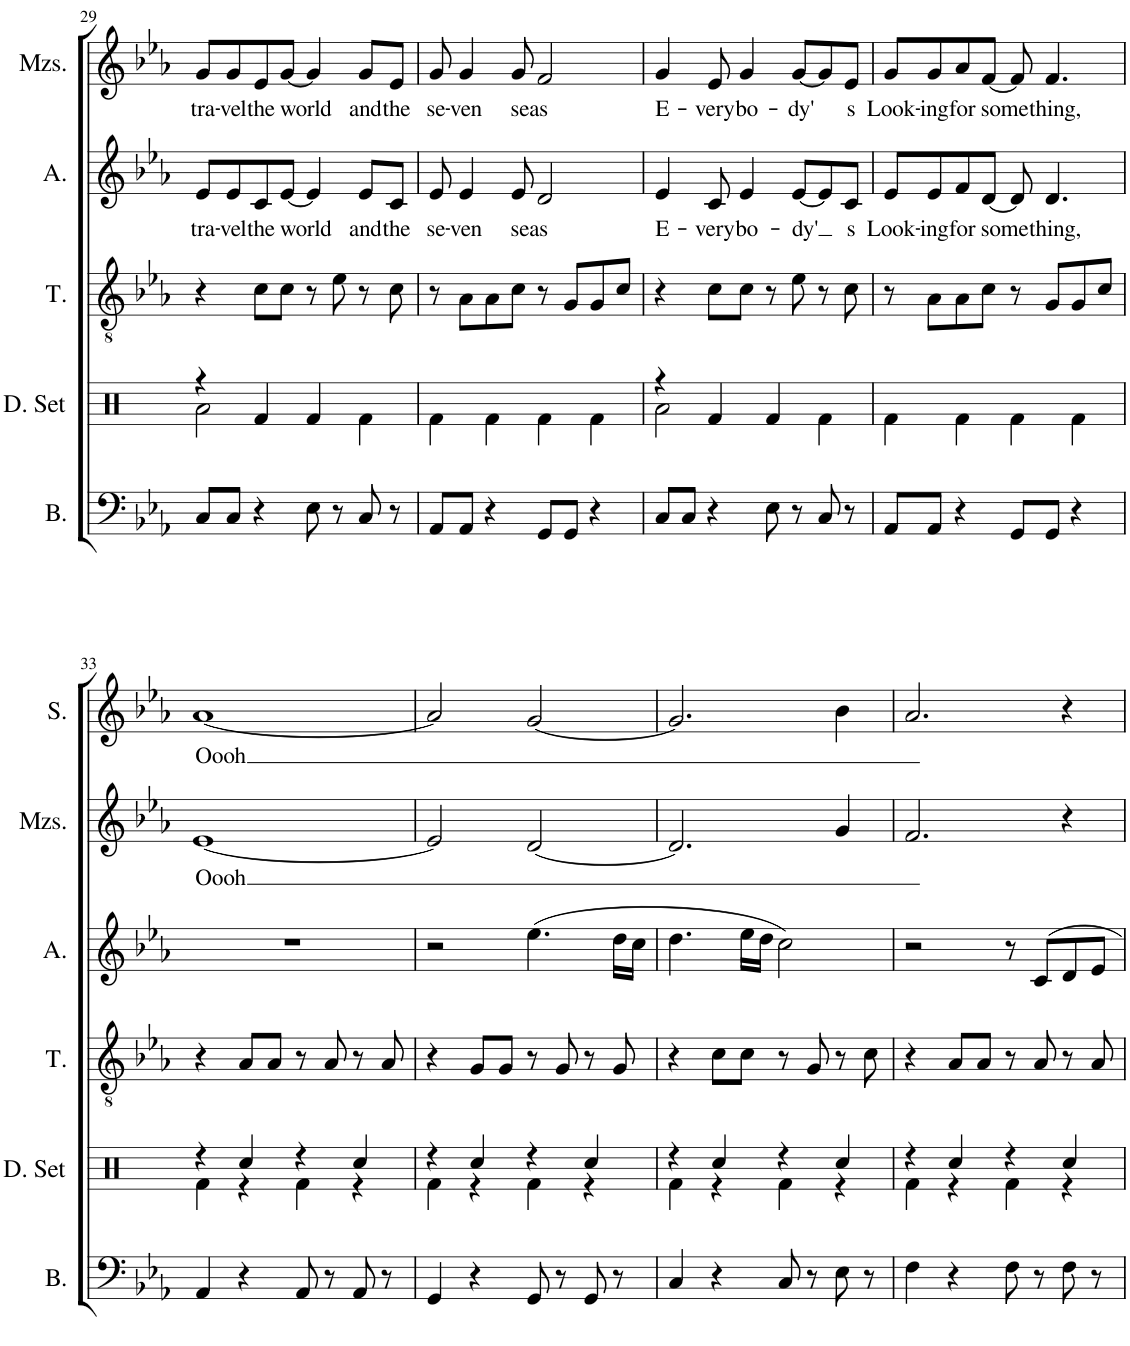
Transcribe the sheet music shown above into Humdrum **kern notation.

**kern	**kern	**kern	**text	**kern	**text	**kern	**text
*part5	*part4	*part3	*part3	*part2	*part2	*part1	*part1
*staff5	*staff4	*staff3	*staff3	*staff2	*staff2	*staff1	*staff1
*I"Bass	*I"Tenor	*I"Alto	*	*I"Mezzo-soprano	*	*I"Soprano	*
*I'B.	*I'T.	*I'A.	*	*I'Mzs.	*	*I'S.	*
!!LO:PB:g=z
*clefF4	*clefGv2	*clefG2	*	*clefG2	*	*clefG2	*
*k[b-e-a-]	*k[b-e-a-]	*k[b-e-a-]	*	*k[b-e-a-]	*	*k[b-e-a-]	*
*M4/4	*M4/4	*M4/4	*	*M4/4	*	*M4/4	*
=29	=29	=29	=29	=29	=29	=29	=29
!	!	!	!LO:LY:b	!	!LO:LY:b	!	!
8C/L	4r	8e-/L	tra-	8g/L	tra-	1r	.
!	!	!	!LO:LY:b	!	!LO:LY:b	!	!
8C/J	.	8e-/	-vel	8g/	-vel	.	.
!	!	!	!LO:LY:b	!	!LO:LY:b	!	!
4r	8c\L	8c/	the	8e-/	the	.	.
!	!	!	!LO:LY:b	!	!LO:LY:b	!	!
.	8c\J	[8e-/J	world	[8g/J	world	.	.
8E-\	8r	4e-/]	.	4g/]	.	.	.
8r	8e-\	.	.	.	.	.	.
!	!	!	!LO:LY:b	!	!LO:LY:b	!	!
8C/	8r	8e-/L	and	8g/L	and	.	.
!	!	!	!LO:LY:b	!	!LO:LY:b	!	!
8r	8c\	8c/J	the	8e-/J	the	.	.
=30	=30	=30	=30	=30	=30	=30	=30
!	!	!	!LO:LY:b	!	!LO:LY:b	!	!
8AA-/L	8r	8e-/	se-	8g/	se-	1r	.
!	!	!	!LO:LY:b	!	!LO:LY:b	!	!
8AA-/J	8A-\L	4e-/	-ven	4g/	-ven	.	.
4r	8A-\	.	.	.	.	.	.
!	!	!	!LO:LY:b	!	!LO:LY:b	!	!
.	8c\J	8e-/	seas	8g/	seas	.	.
8GG/L	8r	2d/	.	2f/	.	.	.
8GG/J	8G/L	.	.	.	.	.	.
4r	8G/	.	.	.	.	.	.
.	8c/J	.	.	.	.	.	.
=31	=31	=31	=31	=31	=31	=31	=31
!	!	!	!LO:LY:b	!	!LO:LY:b	!	!
8C/L	4r	4e-/	E-	4g/	E-	1r	.
8C/J	.	.	.	.	.	.	.
!	!	!	!LO:LY:b	!	!LO:LY:b	!	!
4r	8c\L	8c/	-very	8e-/	-very	.	.
!	!	!	!LO:LY:b	!	!LO:LY:b	!	!
.	8c\J	4e-/	bo-	4g/	bo-	.	.
8E-\	8r	.	.	.	.	.	.
!	!	!	!LO:LY:b	!	!LO:LY:b	!	!
8r	8e-\	[8e-/L	-dy'	[8g/L	-dy'	.	.
8C/	8r	8e-/]	.	8g/]	.	.	.
!	!	!	!LO:LY:b	!	!LO:LY:b	!	!
8r	8c\	8c/J	s	8e-/J	s	.	.
=32	=32	=32	=32	=32	=32	=32	=32
!	!	!	!LO:LY:b	!	!LO:LY:b	!	!
8AA-/L	8r	8e-/L	Look-	8g/L	Look-	1r	.
!	!	!	!LO:LY:b	!	!LO:LY:b	!	!
8AA-/J	8A-\L	8e-/	-ing	8g/	-ing	.	.
!	!	!	!LO:LY:b	!	!LO:LY:b	!	!
4r	8A-\	8f/	for	8a-/	for	.	.
!	!	!	!LO:LY:b	!	!LO:LY:b	!	!
.	8c\J	[8d/J	some	[8f/J	some	.	.
8GG/L	8r	8d/]	.	8f/]	.	.	.
!	!	!	!LO:LY:b	!	!LO:LY:b	!	!
8GG/J	8G/L	4.d/	thing,	4.f/	thing,	.	.
4r	8G/	.	.	.	.	.	.
.	8c/J	.	.	.	.	.	.
!!LO:LB:g=z
=33	=33	=33	=33	=33	=33	=33	=33
!	!	!	!	!	!LO:LY:b	!	!LO:LY:b
4AA-/	4r	1r	.	[1e-	Oooh	[1a-	Oooh
4r	8A-/L	.	.	.	.	.	.
.	8A-/J	.	.	.	.	.	.
8AA-/	8r	.	.	.	.	.	.
8r	8A-/	.	.	.	.	.	.
8AA-/	8r	.	.	.	.	.	.
8r	8A-/	.	.	.	.	.	.
=34	=34	=34	=34	=34	=34	=34	=34
4GG/	4r	2r	.	2e-/]	.	2a-/]	.
4r	8G/L	.	.	.	.	.	.
.	8G/J	.	.	.	.	.	.
8GG/	8r	(4.ee-\	.	[2d/	.	[2g/	.
8r	8G/	.	.	.	.	.	.
8GG/	8r	.	.	.	.	.	.
8r	8G/	16dd\LL	.	.	.	.	.
.	.	16cc\JJ	.	.	.	.	.
=35	=35	=35	=35	=35	=35	=35	=35
4C/	4r	4.dd\	.	2.d/]	.	2.g/]	.
4r	8c\L	.	.	.	.	.	.
.	8c\J	16ee-\LL	.	.	.	.	.
.	.	16dd\JJ	.	.	.	.	.
8C/	8r	2cc\)	.	.	.	.	.
8r	8G/	.	.	.	.	.	.
8E-\	8r	.	.	4g/	.	4b-\	.
8r	8c\	.	.	.	.	.	.
=36	=36	=36	=36	=36	=36	=36	=36
4F\	4r	2r	.	2.f/	.	2.a-/	.
4r	8A-/L	.	.	.	.	.	.
.	8A-/J	.	.	.	.	.	.
8F\	8r	8r	.	.	.	.	.
8r	8A-/	8c/L	.	.	.	.	.
8F\	8r	8d/	.	4r	.	4r	.
8r	8A-/	8e-/J	.	.	.	.	.
=	=	=	=	=	=	=	=
*-	*-	*-	*-	*-	*-	*-	*-
